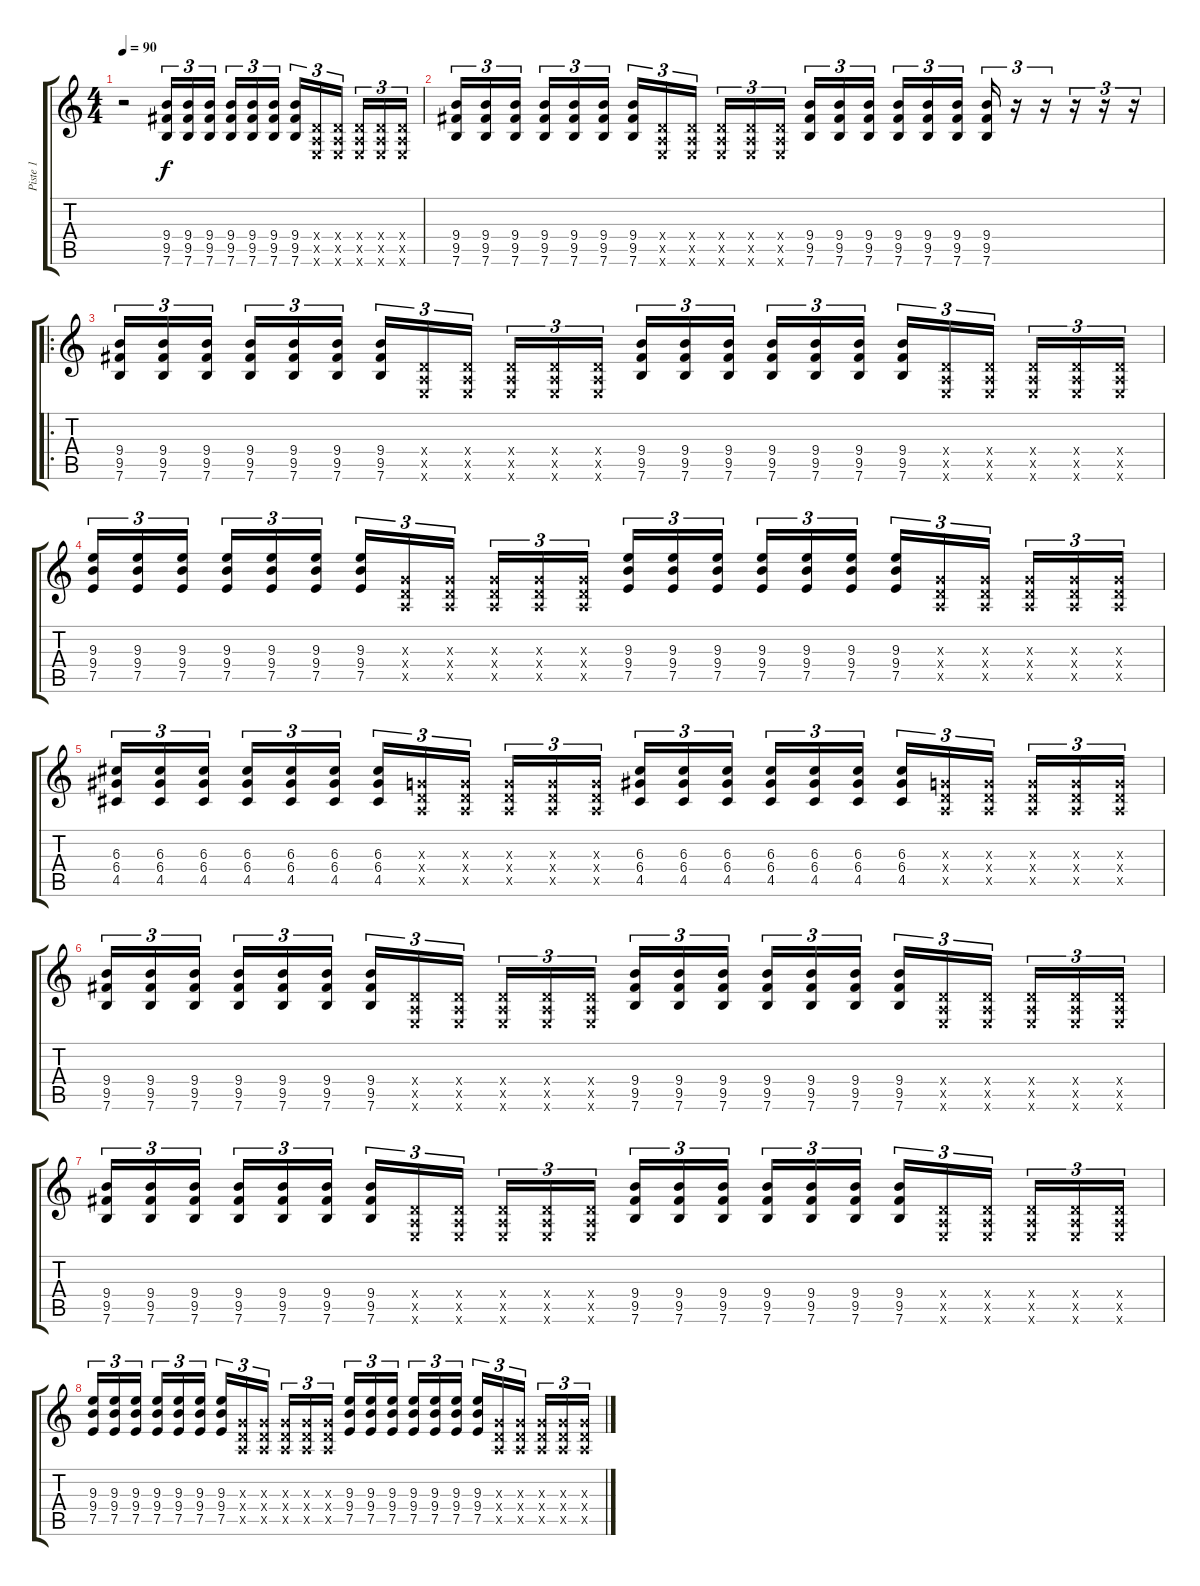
\track ("Piste 1" "Piste 1") {instrument distortionguitar}
\staff {score tabs}
\tuning (E4 B3 G3 D3 A2 E2) {hide}
\ts (4 4)
\tempo 90
\clef g2
\ks c
r.2{dy f instrument distortionguitar} (9.4 9.5 7.6).16{tu (3 2)} (9.4 9.5 7.6).16{tu (3 2)} (9.4 9.5 7.6).16{tu (3 2)} (9.4 9.5 7.6).16{tu (3 2)} (9.4 9.5 7.6).16{tu (3 2)} (9.4 9.5 7.6).16{tu (3 2)} (9.4 9.5 7.6).16{tu (3 2)} (0.4{x} 0.5{x} 0.6{x}).16{tu (3 2)} (0.4{x} 0.5{x} 0.6{x}).16{tu (3 2)} (0.4{x} 0.5{x} 0.6{x}).16{tu (3 2)} (0.4{x} 0.5{x} 0.6{x}).16{tu (3 2)} (0.4{x} 0.5{x} 0.6{x}).16{tu (3 2)} |
(9.4 9.5 7.6).16{tu (3 2)} (9.4 9.5 7.6).16{tu (3 2)} (9.4 9.5 7.6).16{tu (3 2)} (9.4 9.5 7.6).16{tu (3 2)} (9.4 9.5 7.6).16{tu (3 2)} (9.4 9.5 7.6).16{tu (3 2)} (9.4 9.5 7.6).16{tu (3 2)} (0.4{x} 0.5{x} 0.6{x}).16{tu (3 2)} (0.4{x} 0.5{x} 0.6{x}).16{tu (3 2)} (0.4{x} 0.5{x} 0.6{x}).16{tu (3 2)} (0.4{x} 0.5{x} 0.6{x}).16{tu (3 2)} (0.4{x} 0.5{x} 0.6{x}).16{tu (3 2)} (9.4 9.5 7.6).16{tu (3 2)} (9.4 9.5 7.6).16{tu (3 2)} (9.4 9.5 7.6).16{tu (3 2)} (9.4 9.5 7.6).16{tu (3 2)} (9.4 9.5 7.6).16{tu (3 2)} (9.4 9.5 7.6).16{tu (3 2)} (9.4 9.5 7.6).16{tu (3 2)} r.16{tu (3 2)} r.16{tu (3 2)} r.16{tu (3 2)} r.16{tu (3 2)} r.16{tu (3 2)} |
\ro
\section ("" "")
(9.4 9.5 7.6).16{tu (3 2)} (9.4 9.5 7.6).16{tu (3 2)} (9.4 9.5 7.6).16{tu (3 2)} (9.4 9.5 7.6).16{tu (3 2)} (9.4 9.5 7.6).16{tu (3 2)} (9.4 9.5 7.6).16{tu (3 2)} (9.4 9.5 7.6).16{tu (3 2)} (0.4{x} 0.5{x} 0.6{x}).16{tu (3 2)} (0.4{x} 0.5{x} 0.6{x}).16{tu (3 2)} (0.4{x} 0.5{x} 0.6{x}).16{tu (3 2)} (0.4{x} 0.5{x} 0.6{x}).16{tu (3 2)} (0.4{x} 0.5{x} 0.6{x}).16{tu (3 2)} (9.4 9.5 7.6).16{tu (3 2)} (9.4 9.5 7.6).16{tu (3 2)} (9.4 9.5 7.6).16{tu (3 2)} (9.4 9.5 7.6).16{tu (3 2)} (9.4 9.5 7.6).16{tu (3 2)} (9.4 9.5 7.6).16{tu (3 2)} (9.4 9.5 7.6).16{tu (3 2)} (0.4{x} 0.5{x} 0.6{x}).16{tu (3 2)} (0.4{x} 0.5{x} 0.6{x}).16{tu (3 2)} (0.4{x} 0.5{x} 0.6{x}).16{tu (3 2)} (0.4{x} 0.5{x} 0.6{x}).16{tu (3 2)} (0.4{x} 0.5{x} 0.6{x}).16{tu (3 2)} |
(9.3 9.4 7.5).16{tu (3 2)} (9.3 9.4 7.5).16{tu (3 2)} (9.3 9.4 7.5).16{tu (3 2)} (9.3 9.4 7.5).16{tu (3 2)} (9.3 9.4 7.5).16{tu (3 2)} (9.3 9.4 7.5).16{tu (3 2)} (9.3 9.4 7.5).16{tu (3 2)} (0.3{x} 0.4{x} 0.5{x}).16{tu (3 2)} (0.3{x} 0.4{x} 0.5{x}).16{tu (3 2)} (0.3{x} 0.4{x} 0.5{x}).16{tu (3 2)} (0.3{x} 0.4{x} 0.5{x}).16{tu (3 2)} (0.3{x} 0.4{x} 0.5{x}).16{tu (3 2)} (9.3 9.4 7.5).16{tu (3 2)} (9.3 9.4 7.5).16{tu (3 2)} (9.3 9.4 7.5).16{tu (3 2)} (9.3 9.4 7.5).16{tu (3 2)} (9.3 9.4 7.5).16{tu (3 2)} (9.3 9.4 7.5).16{tu (3 2)} (9.3 9.4 7.5).16{tu (3 2)} (0.3{x} 0.4{x} 0.5{x}).16{tu (3 2)} (0.3{x} 0.4{x} 0.5{x}).16{tu (3 2)} (0.3{x} 0.4{x} 0.5{x}).16{tu (3 2)} (0.3{x} 0.4{x} 0.5{x}).16{tu (3 2)} (0.3{x} 0.4{x} 0.5{x}).16{tu (3 2)} |
(6.3 6.4 4.5).16{tu (3 2)} (6.3 6.4 4.5).16{tu (3 2)} (6.3 6.4 4.5).16{tu (3 2)} (6.3 6.4 4.5).16{tu (3 2)} (6.3 6.4 4.5).16{tu (3 2)} (6.3 6.4 4.5).16{tu (3 2)} (6.3 6.4 4.5).16{tu (3 2)} (0.3{x} 0.4{x} 0.5{x}).16{tu (3 2)} (0.3{x} 0.4{x} 0.5{x}).16{tu (3 2)} (0.3{x} 0.4{x} 0.5{x}).16{tu (3 2)} (0.3{x} 0.4{x} 0.5{x}).16{tu (3 2)} (0.3{x} 0.4{x} 0.5{x}).16{tu (3 2)} (6.3 6.4 4.5).16{tu (3 2)} (6.3 6.4 4.5).16{tu (3 2)} (6.3 6.4 4.5).16{tu (3 2)} (6.3 6.4 4.5).16{tu (3 2)} (6.3 6.4 4.5).16{tu (3 2)} (6.3 6.4 4.5).16{tu (3 2)} (6.3 6.4 4.5).16{tu (3 2)} (0.3{x} 0.4{x} 0.5{x}).16{tu (3 2)} (0.3{x} 0.4{x} 0.5{x}).16{tu (3 2)} (0.3{x} 0.4{x} 0.5{x}).16{tu (3 2)} (0.3{x} 0.4{x} 0.5{x}).16{tu (3 2)} (0.3{x} 0.4{x} 0.5{x}).16{tu (3 2)} |
(9.4 9.5 7.6).16{tu (3 2)} (9.4 9.5 7.6).16{tu (3 2)} (9.4 9.5 7.6).16{tu (3 2)} (9.4 9.5 7.6).16{tu (3 2)} (9.4 9.5 7.6).16{tu (3 2)} (9.4 9.5 7.6).16{tu (3 2)} (9.4 9.5 7.6).16{tu (3 2)} (0.4{x} 0.5{x} 0.6{x}).16{tu (3 2)} (0.4{x} 0.5{x} 0.6{x}).16{tu (3 2)} (0.4{x} 0.5{x} 0.6{x}).16{tu (3 2)} (0.4{x} 0.5{x} 0.6{x}).16{tu (3 2)} (0.4{x} 0.5{x} 0.6{x}).16{tu (3 2)} (9.4 9.5 7.6).16{tu (3 2)} (9.4 9.5 7.6).16{tu (3 2)} (9.4 9.5 7.6).16{tu (3 2)} (9.4 9.5 7.6).16{tu (3 2)} (9.4 9.5 7.6).16{tu (3 2)} (9.4 9.5 7.6).16{tu (3 2)} (9.4 9.5 7.6).16{tu (3 2)} (0.4{x} 0.5{x} 0.6{x}).16{tu (3 2)} (0.4{x} 0.5{x} 0.6{x}).16{tu (3 2)} (0.4{x} 0.5{x} 0.6{x}).16{tu (3 2)} (0.4{x} 0.5{x} 0.6{x}).16{tu (3 2)} (0.4{x} 0.5{x} 0.6{x}).16{tu (3 2)} |
(9.4 9.5 7.6).16{tu (3 2)} (9.4 9.5 7.6).16{tu (3 2)} (9.4 9.5 7.6).16{tu (3 2)} (9.4 9.5 7.6).16{tu (3 2)} (9.4 9.5 7.6).16{tu (3 2)} (9.4 9.5 7.6).16{tu (3 2)} (9.4 9.5 7.6).16{tu (3 2)} (0.4{x} 0.5{x} 0.6{x}).16{tu (3 2)} (0.4{x} 0.5{x} 0.6{x}).16{tu (3 2)} (0.4{x} 0.5{x} 0.6{x}).16{tu (3 2)} (0.4{x} 0.5{x} 0.6{x}).16{tu (3 2)} (0.4{x} 0.5{x} 0.6{x}).16{tu (3 2)} (9.4 9.5 7.6).16{tu (3 2)} (9.4 9.5 7.6).16{tu (3 2)} (9.4 9.5 7.6).16{tu (3 2)} (9.4 9.5 7.6).16{tu (3 2)} (9.4 9.5 7.6).16{tu (3 2)} (9.4 9.5 7.6).16{tu (3 2)} (9.4 9.5 7.6).16{tu (3 2)} (0.4{x} 0.5{x} 0.6{x}).16{tu (3 2)} (0.4{x} 0.5{x} 0.6{x}).16{tu (3 2)} (0.4{x} 0.5{x} 0.6{x}).16{tu (3 2)} (0.4{x} 0.5{x} 0.6{x}).16{tu (3 2)} (0.4{x} 0.5{x} 0.6{x}).16{tu (3 2)} |
(9.3 9.4 7.5).16{tu (3 2)} (9.3 9.4 7.5).16{tu (3 2)} (9.3 9.4 7.5).16{tu (3 2)} (9.3 9.4 7.5).16{tu (3 2)} (9.3 9.4 7.5).16{tu (3 2)} (9.3 9.4 7.5).16{tu (3 2)} (9.3 9.4 7.5).16{tu (3 2)} (0.3{x} 0.4{x} 0.5{x}).16{tu (3 2)} (0.3{x} 0.4{x} 0.5{x}).16{tu (3 2)} (0.3{x} 0.4{x} 0.5{x}).16{tu (3 2)} (0.3{x} 0.4{x} 0.5{x}).16{tu (3 2)} (0.3{x} 0.4{x} 0.5{x}).16{tu (3 2)} (9.3 9.4 7.5).16{tu (3 2)} (9.3 9.4 7.5).16{tu (3 2)} (9.3 9.4 7.5).16{tu (3 2)} (9.3 9.4 7.5).16{tu (3 2)} (9.3 9.4 7.5).16{tu (3 2)} (9.3 9.4 7.5).16{tu (3 2)} (9.3 9.4 7.5).16{tu (3 2)} (0.3{x} 0.4{x} 0.5{x}).16{tu (3 2)} (0.3{x} 0.4{x} 0.5{x}).16{tu (3 2)} (0.3{x} 0.4{x} 0.5{x}).16{tu (3 2)} (0.3{x} 0.4{x} 0.5{x}).16{tu (3 2)} (0.3{x} 0.4{x} 0.5{x}).16{tu (3 2)}
